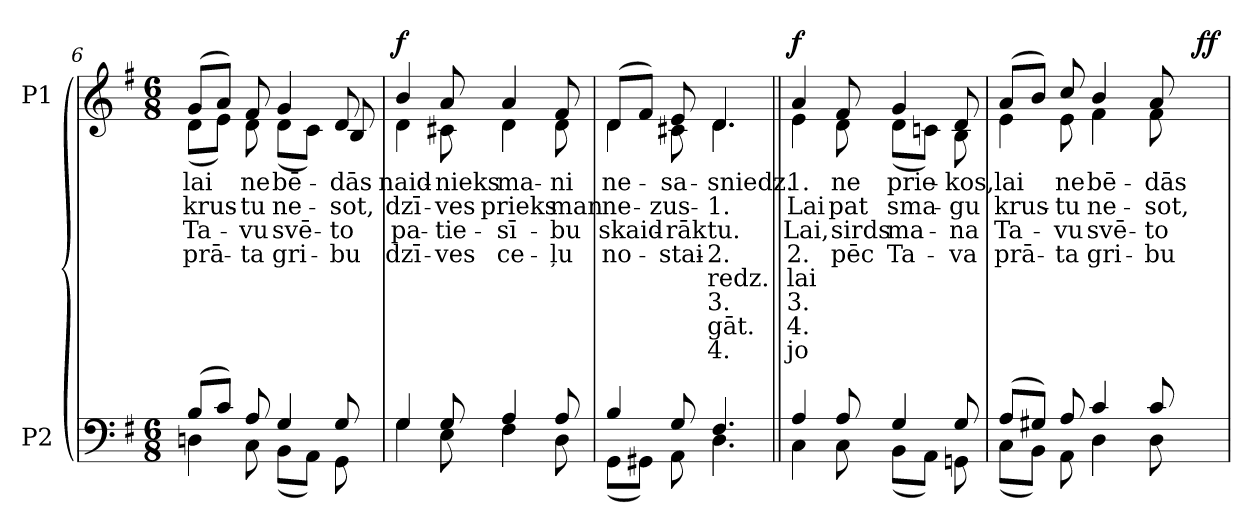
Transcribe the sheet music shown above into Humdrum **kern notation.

**kern	**kern	**text	**text	**text	**text	**text	**text	**text	**text	**dynam
*part2	*part1	*part1	*part1	*part1	*part1	*part1	*part1	*part1	*part1	*part1
*staff2	*staff1	*staff1	*staff1	*staff1	*staff1	*staff1	*staff1	*staff1	*staff1	*staff1
*I"P2	*I"P1	*	*	*	*	*	*	*	*	*
*clefF4	*clefG2	*	*	*	*	*	*	*	*	*
*k[f#]	*k[f#]	*	*	*	*	*	*	*	*	*
*G:	*G:	*	*	*	*	*	*	*	*	*
*M6/8	*M6/8	*	*	*	*	*	*	*	*	*
=6	=6	=6	=6	=6	=6	=6	=6	=6	=6	=6
*^	*	*	*	*	*	*	*	*	*	*
!	!	!	!LO:LY:b:color=#000000	!LO:LY:b:color=#000000	!LO:LY:b:color=#000000	!LO:LY:b:color=#000000	!	!	!	!	!
*	*	*^	*	*	*	*	*	*	*	*	*
(8Bi/L	4Dni\	(8gi/L	(8di\L	lai	krus-	Ta-	prā-	.	.	.	.	.
8ci/J)	.	8ai/J)	8ei\J)	.	.	.	.	.	.	.	.	.
!	!	!	!	!LO:LY:b:color=#000000	!LO:LY:b:color=#000000	!LO:LY:b:color=#000000	!LO:LY:b:color=#000000	!	!	!	!	!
8Ai/	8Ci\	8f#i/	8di\	ne	-tu	-vu	-ta	.	.	.	.	.
!	!	!	!	!LO:LY:b:color=#000000	!LO:LY:b:color=#000000	!LO:LY:b:color=#000000	!LO:LY:b:color=#000000	!	!	!	!	!
4Gi/	(8BBi\L	4gi/	(8di\L	bē-	ne-	svē-	gri-	.	.	.	.	.
.	8AAi\J)	.	8ci\J)	.	.	.	.	.	.	.	.	.
!	!	!	!	!LO:LY:b:color=#000000	!LO:LY:b:color=#000000	!LO:LY:b:color=#000000	!LO:LY:b:color=#000000	!	!	!	!	!
8Gi/	8GGi\	8di/	8Bi/	-dās	-sot,	-to	-bu	.	.	.	.	.
=7	=7	=7	=7	=7	=7	=7	=7	=7	=7	=7	=7	=7
!	!	!	!	!LO:LY:b:color=#000000	!LO:LY:b:color=#000000	!LO:LY:b:color=#000000	!LO:LY:b:color=#000000	!	!	!	!	!
4Gi/	4Gi\	4bi/	4di\	naid-	dzī-	pa-	dzī-	.	.	.	.	f
!	!	!	!	!LO:LY:b:color=#000000	!LO:LY:b:color=#000000	!LO:LY:b:color=#000000	!LO:LY:b:color=#000000	!	!	!	!	!
8Gi/	8Ei\	8ai/	8c#Xi\	-nieks	-ves	-tie-	-ves	.	.	.	.	.
!	!	!	!	!LO:LY:b:color=#000000	!LO:LY:b:color=#000000	!LO:LY:b:color=#000000	!LO:LY:b:color=#000000	!	!	!	!	!
4Ai/	4F#i\	4ai/	4di\	ma-	prieks	-sī-	ce-	.	.	.	.	.
!	!	!	!	!LO:LY:b:color=#000000	!LO:LY:b:color=#000000	!LO:LY:b:color=#000000	!LO:LY:b:color=#000000	!	!	!	!	!
8Ai/	8Di\	8f#i/	8di\	-ni	man	-bu	-ļu	.	.	.	.	.
=8	=8	=8	=8	=8	=8	=8	=8	=8	=8	=8	=8	=8
!	!	!	!	!LO:LY:b:color=#000000	!LO:LY:b:color=#000000	!LO:LY:b:color=#000000	!LO:LY:b:color=#000000	!	!	!	!	!
4Bi/	(8GGi\L	(8di/L	4di\	ne-	ne-	skaid-	no-	.	.	.	.	.
.	8GG#Xi\J)	8f#i/J)	.	.	.	.	.	.	.	.	.	.
!	!	!	!	!LO:LY:b:color=#000000	!LO:LY:b:color=#000000	!LO:LY:b:color=#000000	!LO:LY:b:color=#000000	!	!	!	!	!
8Gi/	8AAi\	8ei/	8c#Xi\	-sa-	-zus-	-rāk	-stai-	.	.	.	.	.
!	!	!	!	!LO:LY:b:color=#000000	!LO:LY:b:color=#000000	!LO:LY:b:color=#000000	!LO:LY:b:color=#000000	!LO:LY:b:color=#000000	!LO:LY:b:color=#000000	!LO:LY:b:color=#000000	!LO:LY:b:color=#000000	!
4.F#i/	4.Di\	4.di/	4.di\	-sniedz.	1.	-tu.	2.	redz.	3.	-gāt.	4.	.
!!LO:LB:g=z	!!
=9||	=9||	=9||	=9||	=9||	=9||	=9||	=9||	=9||	=9||	=9||	=9||	=9||
!	!	!	!	!LO:LY:b:color=#000000	!LO:LY:b:color=#000000	!LO:LY:b:color=#000000	!LO:LY:b:color=#000000	!LO:LY:b:color=#000000	!LO:LY:b:color=#000000	!LO:LY:b:color=#000000	!LO:LY:b:color=#000000	!
4Ai/	4Ci\	4ai/	4ei\	1.	Lai	Lai,	2.	lai	3.	4.	jo	f
!	!	!	!	!LO:LY:b:color=#000000	!LO:LY:b:color=#000000	!LO:LY:b:color=#000000	!LO:LY:b:color=#000000	!	!	!	!	!
8Ai/	8Ci\	8f#i/	8di\	ne	pat	sirds	pēc	.	.	.	.	.
!	!	!	!	!LO:LY:b:color=#000000	!LO:LY:b:color=#000000	!LO:LY:b:color=#000000	!LO:LY:b:color=#000000	!	!	!	!	!
4Gi/	(8BBi\L	4gi/	(8di\L	prie-	sma-	ma-	Ta-	.	.	.	.	.
.	8AAi\J)	.	8cni\J)	.	.	.	.	.	.	.	.	.
!	!	!	!	!LO:LY:b:color=#000000	!LO:LY:b:color=#000000	!LO:LY:b:color=#000000	!LO:LY:b:color=#000000	!	!	!	!	!
8Gi/	8GGni\	8di/	8Bi\	-kos,	-gu	-na	-va	.	.	.	.	.
*	*	*v	*v	*	*	*	*	*	*	*	*	*
=10	=10	=10	=10	=10	=10	=10	=10	=10	=10	=10	=10
*	*	*^	*	*	*	*	*	*	*	*	*
!	!	!	!	!LO:LY:b:color=#000000	!LO:LY:b:color=#000000	!LO:LY:b:color=#000000	!LO:LY:b:color=#000000	!	!	!	!	!
*	*	*	*^	*	*	*	*	*	*	*	*	*
(8Ai/L	(8Ci\L	(8ai/L	4ei\	2ryy	lai	krus-	Ta-	prā-	.	.	.	.	.
8G#Xi/J)	8BBi\J)	8bi/J)	.	.	.	.	.	.	.	.	.	.	.
!	!	!	!	!	!LO:LY:b:color=#000000	!LO:LY:b:color=#000000	!LO:LY:b:color=#000000	!LO:LY:b:color=#000000	!	!	!	!	!
8Ai/	8AAi\	8cci/	8ei\	.	ne	-tu	-vu	-ta	.	.	.	.	.
!	!	!	!	!	!LO:LY:b:color=#000000	!LO:LY:b:color=#000000	!LO:LY:b:color=#000000	!LO:LY:b:color=#000000	!	!	!	!	!
4ci/	4Di\	4bi/	4f#i\	.	bē-	ne-	svē-	gri-	.	.	.	.	.
.	.	.	.	8ryy	.	.	.	.	.	.	.	.	.
!	!	!	!	!	!LO:LY:b:color=#000000	!LO:LY:b:color=#000000	!LO:LY:b:color=#000000	!LO:LY:b:color=#000000	!	!	!	!	!
8ci/	8Di\	8ai/	8f#i\	16ryy	-dās	-sot,	-to	-bu	.	.	.	.	.
.	.	.	.	32ryy	.	.	.	.	.	.	.	.	.
.	.	.	.	64ryy	.	.	.	.	.	.	.	.	.
.	.	.	.	128...ryy	.	.	.	.	.	.	.	.	.
.	.	.	.	1024ryy	.	.	.	.	.	.	.	.	ff
*v	*v	*	*	*	*	*	*	*	*	*	*	*	*
*	*v	*v	*v	*	*	*	*	*	*	*	*	*
=	=	=	=	=	=	=	=	=	=	=
*-	*-	*-	*-	*-	*-	*-	*-	*-	*-	*-
